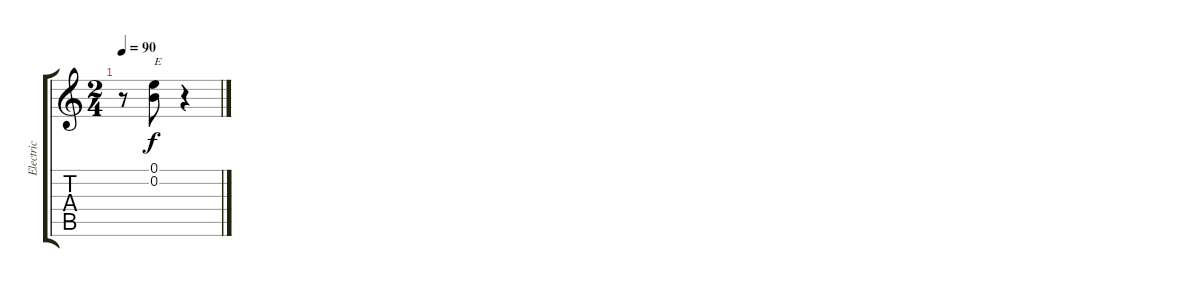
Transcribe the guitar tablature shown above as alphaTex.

\track ("Electric" "Electric") {instrument overdrivenguitar}
\staff {score tabs}
\tuning (E4 B3 G3 D3 A2 E2) {hide}
\ts (2 4)
\tempo 90
\clef g2
\ks c
r.8{dy f} (0.1 0.2).8{txt "E"} r.4
